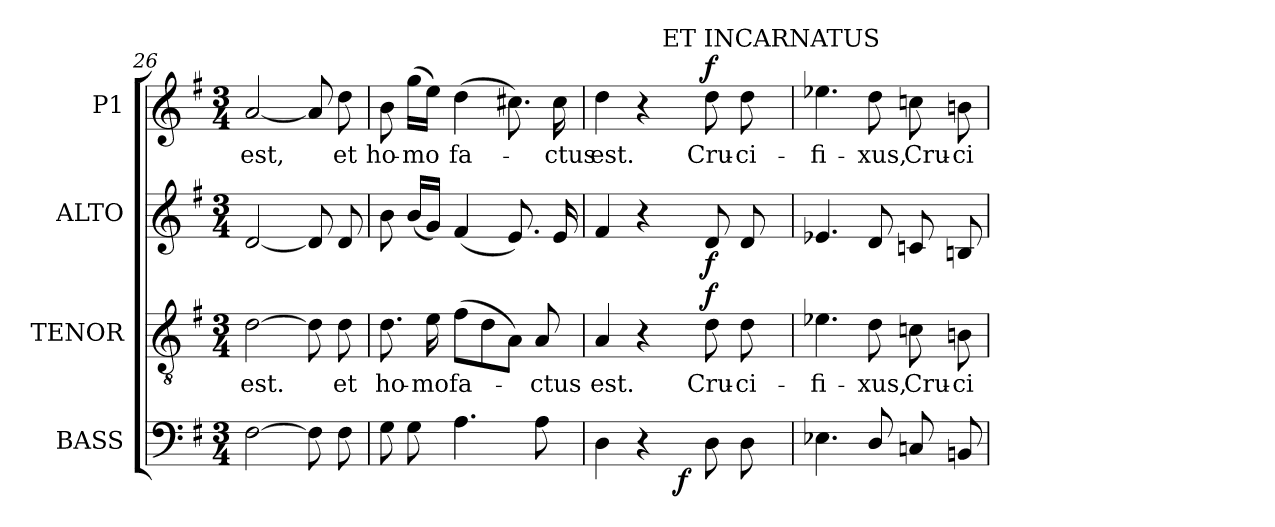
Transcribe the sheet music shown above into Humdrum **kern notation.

**kern	**dynam	**kern	**text	**dynam	**kern	**dynam	**kern	**text	**dynam
*part4	*part4	*part3	*part3	*part3	*part2	*part2	*part1	*part1	*part1
*staff4	*staff4	*staff3	*staff3	*staff3	*staff2	*staff2	*staff1	*staff1	*staff1
*I"BASS	*	*I"TENOR	*	*	*I"ALTO	*	*I"P1	*	*
*clefF4	*	*clefGv2	*	*	*clefG2	*	*clefG2	*	*
*	*	*ITrd7c12	*	*	*	*	*	*	*
*k[f#]	*	*k[f#]	*	*	*k[f#]	*	*k[f#]	*	*
*G:	*	*G:	*	*	*G:	*	*G:	*	*
*M3/4	*	*M3/4	*	*	*M3/4	*	*M3/4	*	*
=26	=26	=26	=26	=26	=26	=26	=26	=26	=26
!	!	!	!LO:LY:b:color=#000000	!	!	!	!	!	!
!	!	!	!	!	!	!	!	!LO:LY:b:color=#000000	!
[2F#i\	.	[2Di\	est.	.	[2di/	.	[2ai/	est,	.
8F#i\]	.	8Di\]	.	.	8di/]	.	8ai/]	.	.
!	!	!	!LO:LY:b:color=#000000	!	!	!	!	!	!
!	!	!	!	!	!	!	!	!LO:LY:b:color=#000000	!
8F#i\	.	8Di\	et	.	8di/	.	8ddi\	et	.
!!LO:PB:g=z
=27	=27	=27	=27	=27	=27	=27	=27	=27	=27
!	!	!	!LO:LY:b:color=#000000	!	!	!	!	!	!
!	!	!	!	!	!	!	!	!LO:LY:b:color=#000000	!
8Gi\	.	8.Di\	ho-	.	8bi\	.	8bi\	ho-	.
!	!	!	!	!	!	!	!	!LO:LY:b:color=#000000	!
8Gi\	.	.	.	.	(16bi/LL	.	(16ggi\LL	-mo	.
!	!	!	!LO:LY:b:color=#000000	!	!	!	!	!	!
.	.	16Ei\	-mo	.	16gi/JJ)	.	16eei\JJ)	.	.
!	!	!	!LO:LY:b:color=#000000	!	!	!	!	!	!
!	!	!	!	!	!	!	!	!LO:LY:b:color=#000000	!
4.Ai\	.	(8F#i\L	fa-	.	(4f#i/	.	(4ddi\	fa-	.
.	.	8Di\	.	.	.	.	.	.	.
.	.	8AAi\J)	.	.	8.ei/)	.	8.cc#Xi\)	.	.
!	!	!	!LO:LY:b:color=#000000	!	!	!	!	!	!
8Ai\	.	8AAi/	-ctus	.	.	.	.	.	.
!	!	!	!	!	!	!	!	!LO:LY:b:color=#000000	!
.	.	.	.	.	16ei/	.	16cc#i\	-ctus	.
=28	=28	=28	=28	=28	=28	=28	=28	=28	=28
!	!	!	!LO:LY:b:color=#000000	!	!	!	!	!	!
!	!	!	!	!	!	!	!	!LO:LY:b:color=#000000	!
*^	*	*	*	*	*	*	*^	*	*
4Di\	4ryy	.	4AAi/	est.	.	4f#i/	.	4ddi\	4ryy	est.	.
4r	8ryy	.	4r	.	.	4r	.	4r	16ryy	.	.
.	.	.	.	.	.	.	.	.	128...ryy	.	.
!	!	!	!	!	!	!	!	!	!LO:TX:a:t=ET INCARNATUS	!	!
.	.	.	.	.	.	.	.	.	4ryy	.	.
.	1024ryy	.	.	.	.	.	.	.	.	.	.
.	4ryy	f	.	.	.	.	.	.	.	.	.
!	!	!	!	!LO:LY:b:color=#000000	!	!	!	!	!	!	!
!	!	!	!	!	!	!	!	!	!	!LO:LY:b:color=#000000	!
8Di\	.	.	8Di\	Cru-	f	8di/	f	8ddi\	.	Cru-	f
.	.	.	.	.	.	.	.	.	8ryy	.	.
!	!	!	!	!LO:LY:b:color=#000000	!	!	!	!	!	!	!
!	!	!	!	!	!	!	!	!	!	!LO:LY:b:color=#000000	!
8Di\	.	.	8Di\	-ci-	.	8di/	.	8ddi\	.	-ci-	.
.	16ryy	.	.	.	.	.	.	.	.	.	.
.	32ryy	.	.	.	.	.	.	.	.	.	.
.	.	.	.	.	.	.	.	.	32ryy	.	.
.	64ryy	.	.	.	.	.	.	.	.	.	.
.	.	.	.	.	.	.	.	.	64ryy	.	.
.	128...ryy	.	.	.	.	.	.	.	.	.	.
.	.	.	.	.	.	.	.	.	1024ryy	.	.
*v	*v	*	*	*	*	*	*	*v	*v	*	*
=29	=29	=29	=29	=29	=29	=29	=29	=29	=29
*^	*	*	*	*	*	*	*^	*	*
!	!	!	!	!LO:LY:b:color=#000000	!	!	!	!	!	!	!
*v	*v	*	*	*	*	*	*	*v	*v	*	*
*^	*	*	*	*	*	*	*^	*	*
!	!	!	!	!	!	!	!	!	!	!LO:LY:b:color=#000000	!
*v	*v	*	*	*	*	*	*	*v	*v	*	*
4.E-Xi\	.	4.E-Xi\	-fi-	.	4.e-Xi/	.	4.ee-Xi\	-fi-	.
!	!	!	!LO:LY:b:color=#000000	!	!	!	!	!	!
!	!	!	!	!	!	!	!	!LO:LY:b:color=#000000	!
8Di/	.	8Di\	-xus,	.	8di/	.	8ddi\	-xus,	.
!	!	!	!LO:LY:b:color=#000000	!	!	!	!	!	!
!	!	!	!	!	!	!	!	!LO:LY:b:color=#000000	!
8Cni/	.	8Cni\	Cru-	.	8cni/	.	8ccni\	Cru-	.
!	!	!	!LO:LY:b:color=#000000	!	!	!	!	!	!
!	!	!	!	!	!	!	!	!LO:LY:b:color=#000000	!
8BBni/	.	8BBni\	-ci-	.	8Bni/	.	8bni\	-ci-	.
=	=	=	=	=	=	=	=	=	=
*-	*-	*-	*-	*-	*-	*-	*-	*-	*-
